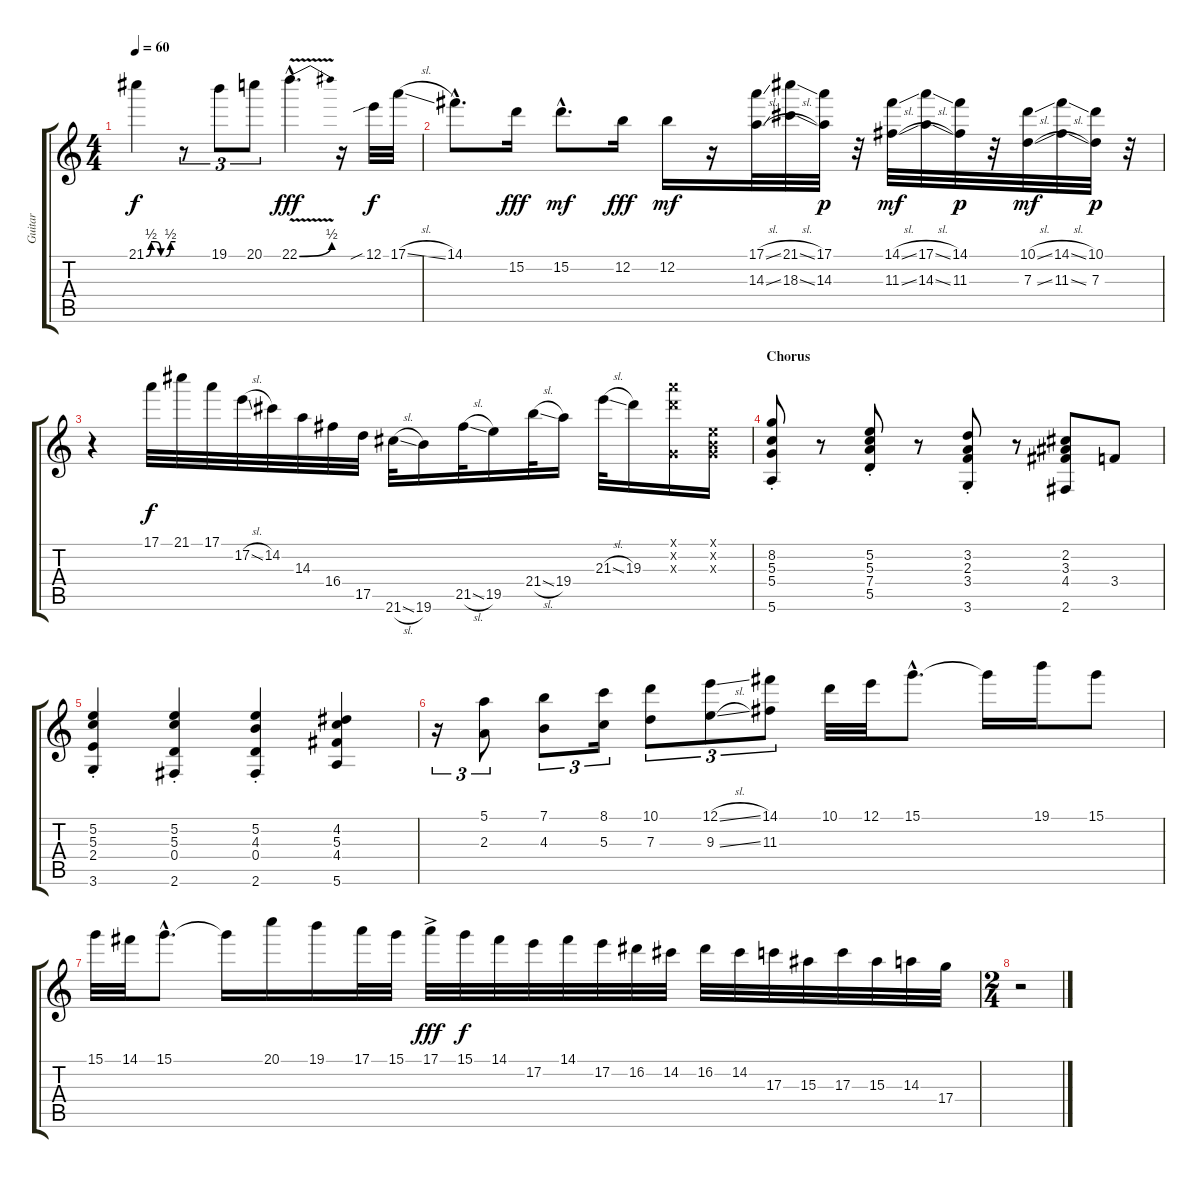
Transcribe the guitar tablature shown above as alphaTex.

\track ("Guitar" "Guitar") {instrument electricguitarjazz}
\staff {score tabs}
\tuning (E4 B3 G3 D3 A2 E2) {hide}
\ts (4 4)
\tempo 60
\clef g2
\ks c
21.1{be (custom 0 0 10 2 20 2 30 0 40 0 50 2 60 2)}.4{dy f} r.8{tu (3 2)} 19.1.8{tu (3 2)} 20.1.8{tu (3 2)} 22.1{be (bend 0 0 60 2) v hac}.4{d dy fff} r.16 12.1{sib}.32{dy f} 17.1{sl}.32 |
14.1{hac}.8{d} 15.2.16{dy fff} 15.2{hac}.8{d dy mf} 12.2.16{dy fff} 12.2.16{dy mf} r.16 (17.1{sl} 14.3{sl}).32 (21.1{sl} 18.3{sl}).32 (17.1 14.3).32{dy p} r.32 (14.1{sl} 11.3{sl}).32{dy mf} (17.1{sl} 14.3{sl}).32 (14.1 11.3).32{dy p} r.32 (10.1{sl} 7.3{sl}).32{dy mf} (14.1{sl} 11.3{sl}).32 (10.1 7.3).32{dy p} r.32 |
r.4 17.1.32{dy f} 21.1.32 17.1.32 17.2{sl}.32 14.2.32 14.3.32 16.4.32 17.5.32 21.6{sl}.32 19.6.16 21.5{sl}.32 19.5.16 21.4{sl}.32 19.4.16 21.3{sl}.32 19.3.16 (17.1{x} 15.2{x} 0.3{x}).16 (0.1{x} 0.2{x} 0.3{x}).16 |
\section ("" "Chorus")
(8.2{st} 5.3{st} 5.4{st} 5.6{st}).8{volume 9} r.8 (5.2{st} 5.3{st} 7.4{st} 5.5{st}).8 r.8 (3.2{st} 2.3{st} 3.4{st} 3.6{st}).8 r.8 (2.2 3.3 4.4 2.6).8 3.4.8 |
(5.2{st} 5.3{st} 2.4{st} 3.6{st}).4 (5.2{st} 5.3{st} 0.4{st} 2.6).4 (5.2{st} 4.3{st} 0.4 2.6{st}).4 (4.2 5.3 4.4 5.6).4 |
r.16{tu (3 2) volume 11} (5.1 2.3).8{tu (3 2)} (7.1 4.3).8{tu (3 2)} (8.1 5.3).16{tu (3 2)} (10.1 7.3).8{tu (3 2)} (12.1{sl} 9.3{sl}).8{tu (3 2)} (14.1 11.3).8{tu (3 2)} 10.1.32 12.1.32 15.1{hac}.8{d} 15.1{t}.16 19.1.16 15.1.8 |
15.1.32 14.1.32 15.1{hac}.8{d} 15.1{t}.16 20.1.16 19.1.16 17.1.32 15.1.32 17.1{ac}.32{dy fff} 15.1.32{dy f} 14.1.32 17.2.32 14.1.32 17.2.32 16.2.32 14.2.32 16.2.32 14.2.32 17.3.32 15.3.32 17.3.32 15.3.32 14.3.32 17.4.32 |
\ts (2 4)
r.2
